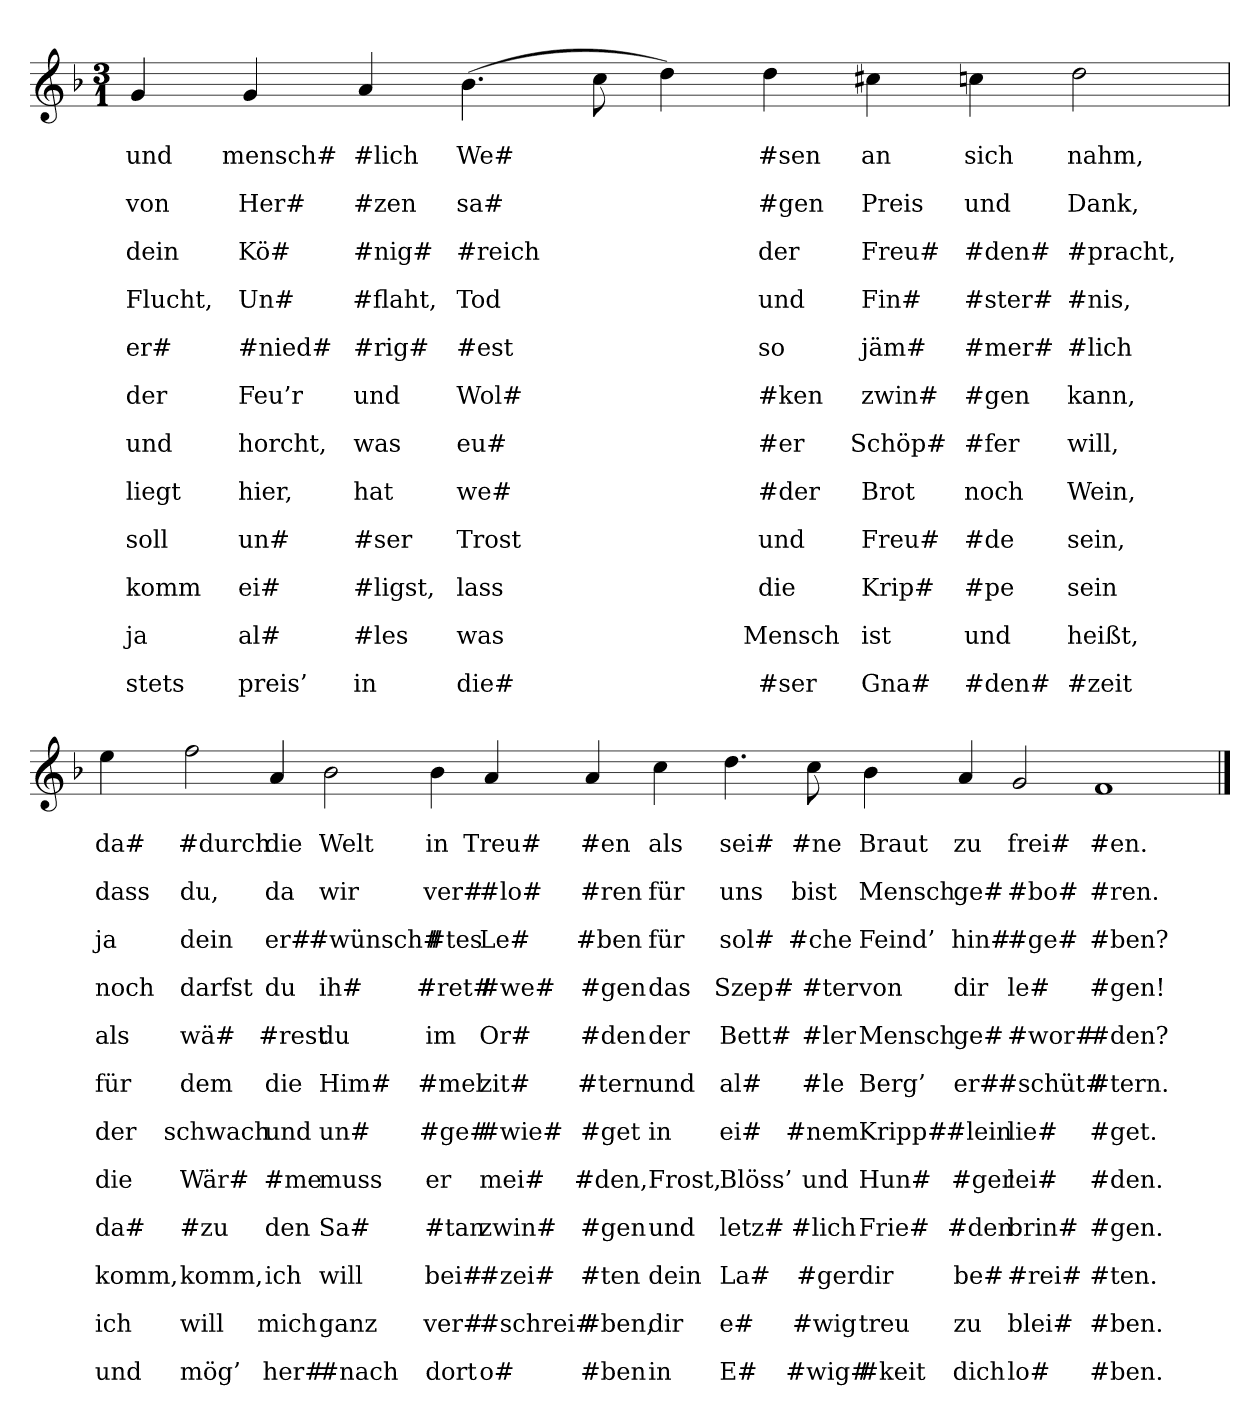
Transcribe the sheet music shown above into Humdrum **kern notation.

**kern	**text	**text	**text	**text	**text	**text	**text	**text	**text	**text	**text	**text	**text	**text	**text	**text	**text	**text	**text	**text	**text	**text	**text	**text
*part1	*part1	*part1	*part1	*part1	*part1	*part1	*part1	*part1	*part1	*part1	*part1	*part1	*part1	*part1	*part1	*part1	*part1	*part1	*part1	*part1	*part1	*part1	*part1	*part1
*staff1	*staff1	*staff1	*staff1	*staff1	*staff1	*staff1	*staff1	*staff1	*staff1	*staff1	*staff1	*staff1	*staff1	*staff1	*staff1	*staff1	*staff1	*staff1	*staff1	*staff1	*staff1	*staff1	*staff1	*staff1
*clefG2	*	*	*	*	*	*	*	*	*	*	*	*	*	*	*	*	*	*	*	*	*	*	*	*
*k[b-]	*	*	*	*	*	*	*	*	*	*	*	*	*	*	*	*	*	*	*	*	*	*	*	*
*M3/1	*	*	*	*	*	*	*	*	*	*	*	*	*	*	*	*	*	*	*	*	*	*	*	*
=	=	=	=	=	=	=	=	=	=	=	=	=	=	=	=	=	=	=	=	=	=	=	=	=
4g	.	und	.	von	.	dein	.	Flucht,	.	er#	.	der	.	und	.	liegt	.	soll	.	komm	.	ja	.	stets
4g	.	mensch#	.	Her#	.	Kö#	.	Un#	.	#nied#	.	Feu’r	.	horcht,	.	hier,	.	un#	.	ei#	.	al#	.	preis’
4a	.	#lich	.	#zen	.	#nig#	.	#flaht,	.	#rig#	.	und	.	was	.	hat	.	#ser	.	#ligst,	.	#les	.	in
(4.b-	.	We#	.	sa#	.	#reich	.	Tod	.	#est	.	Wol#	.	eu#	.	we#	.	Trost	.	lass	.	was	.	die#
8cc	.	.	.	.	.	.	.	.	.	.	.	.	.	.	.	.	.	.	.	.	.	.	.	.
4dd)	.	.	.	.	.	.	.	.	.	.	.	.	.	.	.	.	.	.	.	.	.	.	.	.
4dd	.	#sen	.	#gen	.	der	.	und	.	so	.	#ken	.	#er	.	#der	.	und	.	die	.	Mensch	.	#ser
4cc#X	.	an	.	Preis	.	Freu#	.	Fin#	.	jäm#	.	zwin#	.	Schöp#	.	Brot	.	Freu#	.	Krip#	.	ist	.	Gna#
4ccn	.	sich	.	und	.	#den#	.	#ster#	.	#mer#	.	#gen	.	#fer	.	noch	.	#de	.	#pe	.	und	.	#den#
2dd	.	nahm,	.	Dank,	.	#pracht,	.	#nis,	.	#lich	.	kann,	.	will,	.	Wein,	.	sein,	.	sein	.	heißt,	.	#zeit
=	=	=	=	=	=	=	=	=	=	=	=	=	=	=	=	=	=	=	=	=	=	=	=	=
4ee	.	da#	.	dass	.	ja	.	noch	.	als	.	für	.	der	.	die	.	da#	.	komm,	.	ich	.	und
2ff	.	#durch	.	du,	.	dein	.	darfst	.	wä#	.	dem	.	schwach	.	Wär#	.	#zu	.	komm,	.	will	.	mög’
4a	.	die	.	da	.	er#	.	du	.	#rest	.	die	.	und	.	#me	.	den	.	ich	.	mich	.	her#
2b-	.	Welt	.	wir	.	#wünsch#	.	ih#	.	du	.	Him#	.	un#	.	muss	.	Sa#	.	will	.	ganz	.	#nach
4b-	.	in	.	ver#	.	#tes	.	#ret#	.	im	.	#mel	.	#ge#	.	er	.	#tan	.	bei#	.	ver#	.	dort
4a	.	Treu#	.	#lo#	.	Le#	.	#we#	.	Or#	.	zit#	.	#wie#	.	mei#	.	zwin#	.	#zei#	.	#schrei#	.	o#
4a	.	#en	.	#ren	.	#ben	.	#gen	.	#den	.	#tern	.	#get	.	#den,	.	#gen	.	#ten	.	#ben,	.	#ben
4cc	.	als	.	für	.	für	.	das	.	der	.	und	.	in	.	Frost,	.	und	.	dein	.	dir	.	in
4.dd	.	sei#	.	uns	.	sol#	.	Szep#	.	Bett#	.	al#	.	ei#	.	Blöss’	.	letz#	.	La#	.	e#	.	E#
8cc	.	#ne	.	bist	.	#che	.	#ter	.	#ler	.	#le	.	#nem	.	und	.	#lich	.	#ger	.	#wig	.	#wig#
4b-	.	Braut	.	Mensch	.	Feind’	.	von	.	Mensch	.	Berg’	.	Kripp#	.	Hun#	.	Frie#	.	dir	.	treu	.	#keit
4a	.	zu	.	ge#	.	hin#	.	dir	.	ge#	.	er#	.	#lein	.	#ger	.	#den	.	be#	.	zu	.	dich
2g	.	frei#	.	#bo#	.	#ge#	.	le#	.	#wor#	.	#schüt#	.	lie#	.	lei#	.	brin#	.	#rei#	.	blei#	.	lo#
1f	.	#en.	.	#ren.	.	#ben?	.	#gen!	.	#den?	.	#tern.	.	#get.	.	#den.	.	#gen.	.	#ten.	.	#ben.	.	#ben.
==	==	==	==	==	==	==	==	==	==	==	==	==	==	==	==	==	==	==	==	==	==	==	==	==
*-	*-	*-	*-	*-	*-	*-	*-	*-	*-	*-	*-	*-	*-	*-	*-	*-	*-	*-	*-	*-	*-	*-	*-	*-
